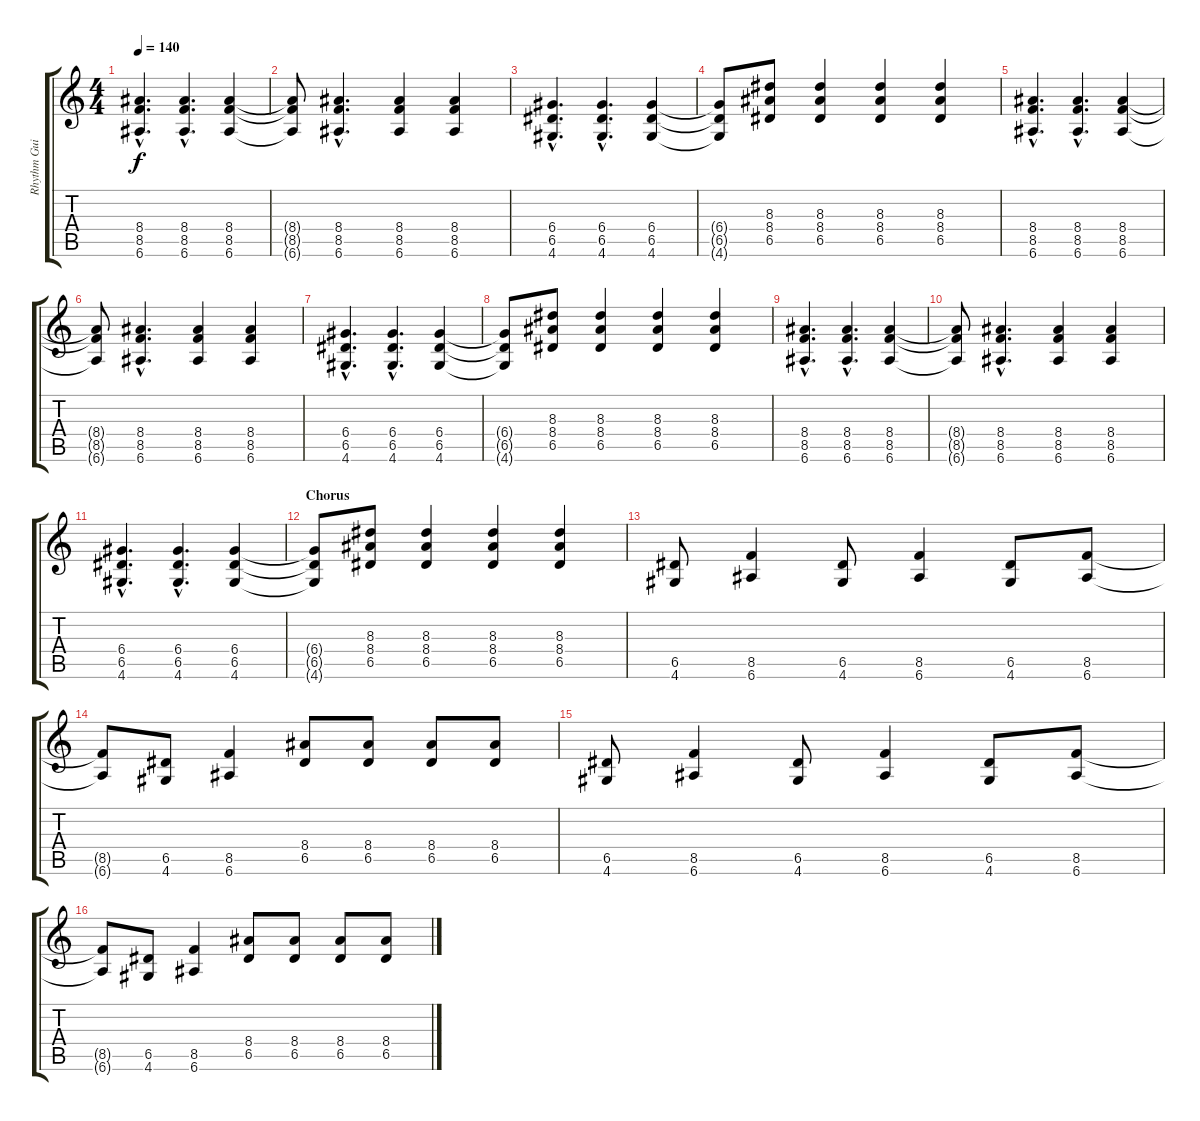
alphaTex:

\track ("Rhythm Guitar" "Rhythm Gui") {instrument overdrivenguitar}
\staff {score tabs}
\tuning (E4 B3 G3 D3 A2 E2) {hide}
\ts (4 4)
\tempo 140
\clef g2
\ks c
(8.4{hac} 8.5{hac} 6.6{hac}).4{d dy f} (8.4{hac} 8.5{hac} 6.6{hac}).4{d} (8.4 8.5 6.6).4 |
(8.4{t} 8.5{t} 6.6{t}).8 (8.4{hac} 8.5{hac} 6.6{hac}).4{d} (8.4 8.5 6.6).4 (8.4 8.5 6.6).4 |
(6.4{hac} 6.5{hac} 4.6{hac}).4{d} (6.4{hac} 6.5{hac} 4.6{hac}).4{d} (6.4 6.5 4.6).4 |
(6.4{t} 6.5{t} 4.6{t}).8 (8.3 8.4 6.5).8 (8.3 8.4 6.5).4 (8.3 8.4 6.5).4 (8.3 8.4 6.5).4 |
(8.4{hac} 8.5{hac} 6.6{hac}).4{d} (8.4{hac} 8.5{hac} 6.6{hac}).4{d} (8.4 8.5 6.6).4 |
(8.4{t} 8.5{t} 6.6{t}).8 (8.4{hac} 8.5{hac} 6.6{hac}).4{d} (8.4 8.5 6.6).4 (8.4 8.5 6.6).4 |
(6.4{hac} 6.5{hac} 4.6{hac}).4{d} (6.4{hac} 6.5{hac} 4.6{hac}).4{d} (6.4 6.5 4.6).4 |
(6.4{t} 6.5{t} 4.6{t}).8 (8.3 8.4 6.5).8 (8.3 8.4 6.5).4 (8.3 8.4 6.5).4 (8.3 8.4 6.5).4 |
(8.4{hac} 8.5{hac} 6.6{hac}).4{d} (8.4{hac} 8.5{hac} 6.6{hac}).4{d} (8.4 8.5 6.6).4 |
(8.4{t} 8.5{t} 6.6{t}).8 (8.4{hac} 8.5{hac} 6.6{hac}).4{d} (8.4 8.5 6.6).4 (8.4 8.5 6.6).4 |
(6.4{hac} 6.5{hac} 4.6{hac}).4{d} (6.4{hac} 6.5{hac} 4.6{hac}).4{d} (6.4 6.5 4.6).4 |
\section ("" "Chorus")
(6.4{t} 6.5{t} 4.6{t}).8 (8.3 8.4 6.5).8 (8.3 8.4 6.5).4 (8.3 8.4 6.5).4 (8.3 8.4 6.5).4 |
(6.5 4.6).8 (8.5 6.6).4 (6.5 4.6).8 (8.5 6.6).4 (6.5 4.6).8 (8.5 6.6).8 |
(8.5{t} 6.6{t}).8 (6.5 4.6).8 (8.5 6.6).4 (8.4 6.5).8 (8.4 6.5).8 (8.4 6.5).8 (8.4 6.5).8 |
(6.5 4.6).8 (8.5 6.6).4 (6.5 4.6).8 (8.5 6.6).4 (6.5 4.6).8 (8.5 6.6).8 |
(8.5{t} 6.6{t}).8 (6.5 4.6).8 (8.5 6.6).4 (8.4 6.5).8 (8.4 6.5).8 (8.4 6.5).8 (8.4 6.5).8
